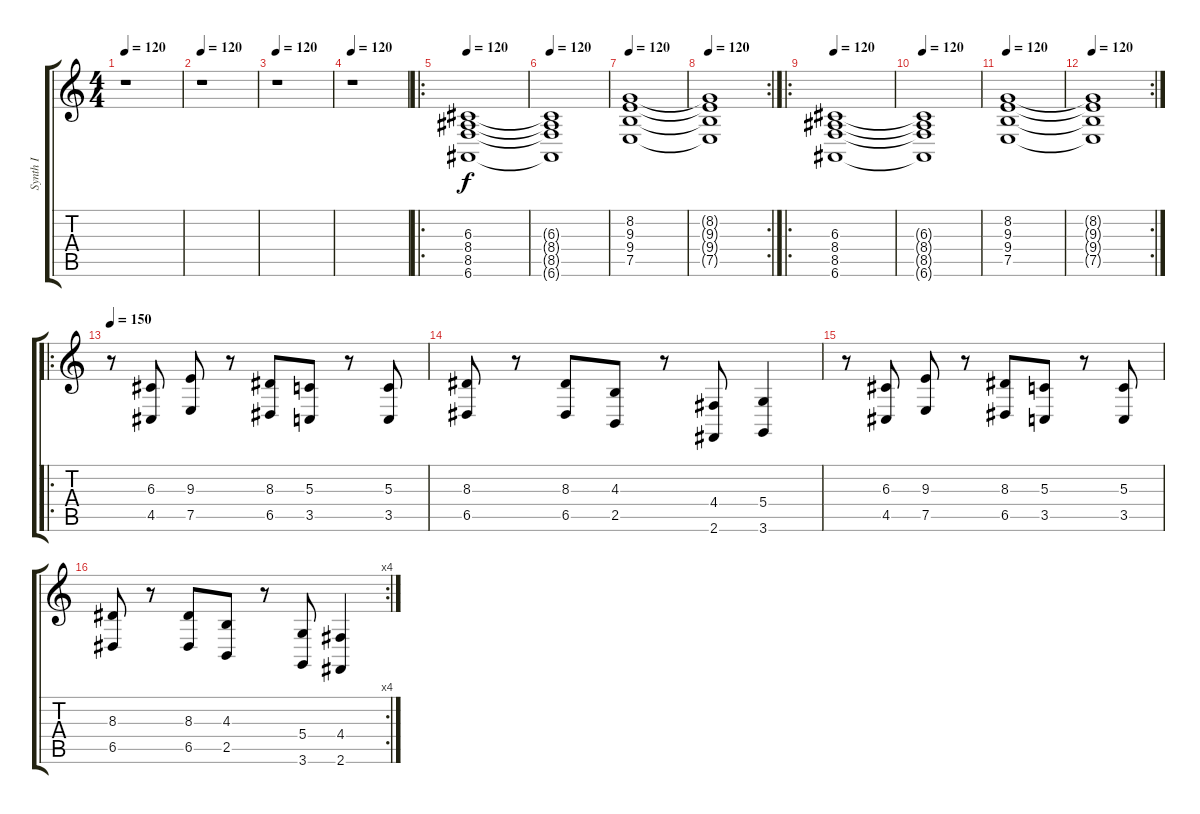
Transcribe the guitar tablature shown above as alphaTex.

\track ("Synth I" "Synth I") {instrument pad4choir}
\staff {score tabs}
\tuning (E4 B3 G3 D3 A2 E2) {hide}
\ts (4 4)
\tempo 120
\clef g2
\ks c
r.1{dy f} |
\tempo 120
r.1 |
\tempo 120
r.1 |
\tempo 120
r.1 |
\ro
\tempo 120
(6.3 8.4 8.5 6.6).1 |
\tempo 120
(6.3{t} 8.4{t} 8.5{t} 6.6{t}).1 |
\tempo 120
(8.2 9.3 9.4 7.5).1 |
\rc 2
\tempo 120
(8.2{t} 9.3{t} 9.4{t} 7.5{t}).1 |
\ro
\tempo 120
(6.3 8.4 8.5 6.6).1 |
\tempo 120
(6.3{t} 8.4{t} 8.5{t} 6.6{t}).1 |
\tempo 120
(8.2 9.3 9.4 7.5).1 |
\rc 2
\tempo 120
(8.2{t} 9.3{t} 9.4{t} 7.5{t}).1 |
\ro
\tempo 150
r.8{volume 13} (6.3 4.5).8 (9.3 7.5).8 r.8 (8.3 6.5).8 (5.3 3.5).8 r.8 (5.3 3.5).8 |
(8.3 6.5).8 r.8 (8.3 6.5).8 (4.3 2.5).8 r.8 (4.4 2.6).8 (5.4 3.6).4 |
r.8 (6.3 4.5).8 (9.3 7.5).8 r.8 (8.3 6.5).8 (5.3 3.5).8 r.8 (5.3 3.5).8 |
\rc 4
(8.3 6.5).8 r.8 (8.3 6.5).8 (4.3 2.5).8 r.8 (5.4 3.6).8 (4.4 2.6).4
